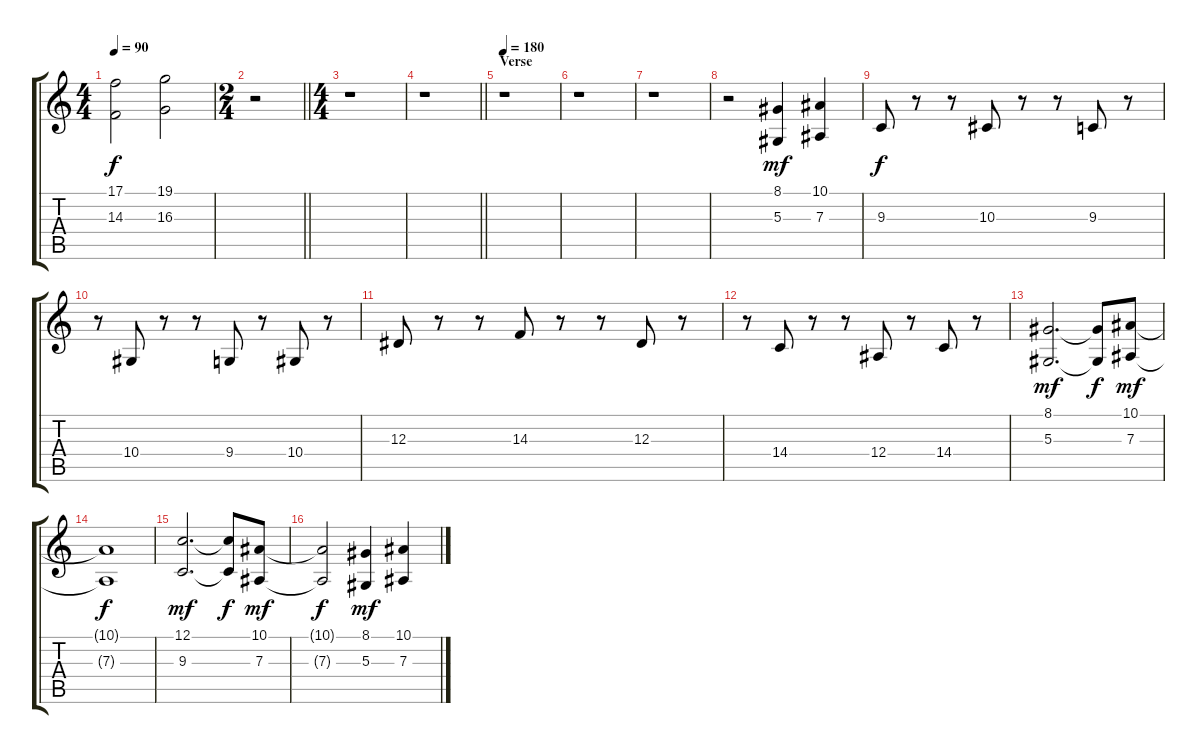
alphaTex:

\track "" {instrument stringensemble1}
\staff {score tabs}
\tuning (C4 G3 Eb3 Bb2 F2 C2) {hide}
\ts (4 4)
\tempo 90
\clef g2
\ks c
(17.1 14.3).2{dy f} (19.1 16.3).2 |
\ts (2 4)
\barLineRight lightlight
r.2 |
\ts (4 4)
\section ("" "")
r.1 |
\barLineRight lightlight
r.1 |
\section ("" "Verse")
\tempo 180
r.1 |
r.1 |
r.1 |
r.2{volume 13 balance 4} (8.1 5.3).4{dy mf} (10.1 7.3).4 |
9.3.8{dy f} r.8 r.8 10.3.8 r.8 r.8 9.3.8 r.8 |
r.8 10.4.8 r.8 r.8 9.4.8 r.8 10.4.8 r.8 |
12.3.8 r.8 r.8 14.3.8 r.8 r.8 12.3.8 r.8 |
r.8 14.4.8 r.8 r.8 12.4.8 r.8 14.4.8 r.8 |
(8.1 5.3).2{d dy mf} (8.1{t} 5.3{t}).8{dy f} (10.1 7.3).8{dy mf} |
(10.1{t} 7.3{t}).1{dy f} |
(12.1 9.3).2{d dy mf} (12.1{t} 9.3{t}).8{dy f} (10.1 7.3).8{dy mf} |
(10.1{t} 7.3{t}).2{dy f} (8.1 5.3).4{dy mf} (10.1 7.3).4
